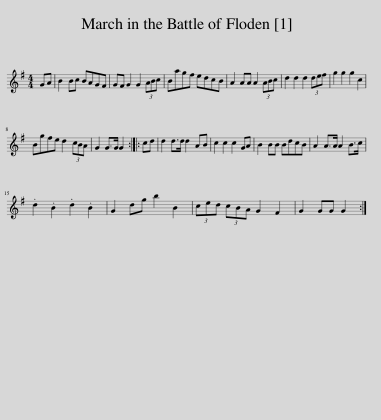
X:1
L:1/8
M:4/4
I:linebreak $
K:G
V:1 treble
V:1
 GA | B2 Bc BAGF | GF G2 G2 (3ABc | Bagf edcB | A2 AA A2 (3ABc | %5
 d2 d2 d2 (3def | g2 g2 g2 c2 |$ Bgfe d2 (3cBA | G2 G>G G2 :: cd | %10
 d2 d>d d2 AB | c2 c2 c2 GA | B2 BB BdcB | A2 A>A A2 B>c |$ .d2 .B2 .d2 .B2 | %15
 G2 dg b2 B2 | (3ced (3cBA G2 F2 | G2 GG G2 :| %18
